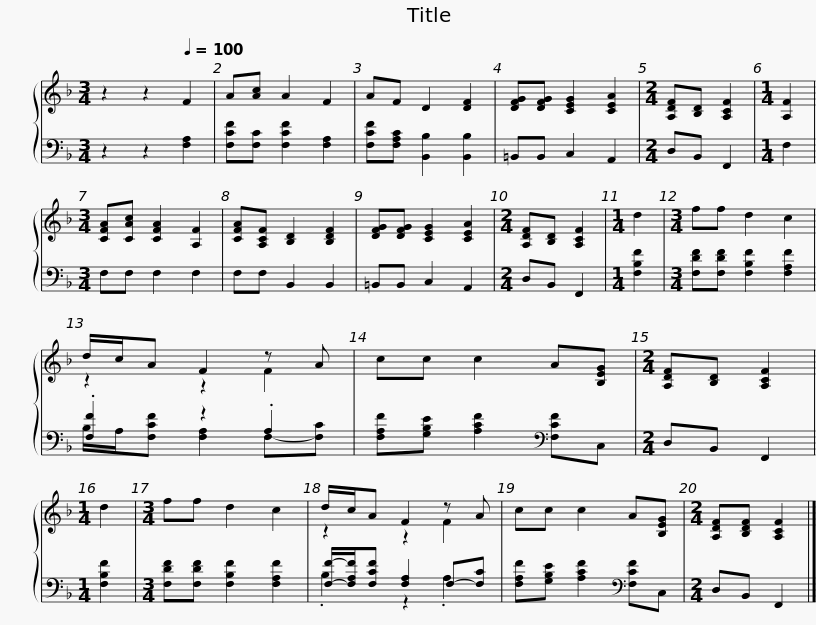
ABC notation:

X:1
%%score { ( 1 3 ) | ( 2 4 ) }
L:1/8
M:3/4
I:linebreak $
K:F
V:1 treble
V:3 treble
V:2 bass
V:4 bass
V:1
 z2 z2[Q:1/4=100] F2 | A[Ac] A2 F2 | AF D2 [DF]2 | [DFG][DFG] [CEG]2 [CEA]2 |[M:2/4] [A,DF][B,D] [A,CF]2 | %5
[M:1/4] [A,F]2 |[M:3/4] [CFA][CAc] [CFA]2 [A,F]2 | [CFA][A,CF] [B,D]2 [B,DF]2 |$ [DFG][DFG] [CEG]2 [CEA]2 |[M:2/4] [A,DF][B,D] [A,CF]2 | %10
[M:1/4] d2 |[M:3/4] ff d2 c2 | d/c/A F2 z A | cc c2 A[B,EG] |[M:2/4] [A,DF][B,D] [A,CF]2 |$ %15
[M:1/4] d2 |[M:3/4] ff d2 c2 | d/c/A F2 z A | cc c2 A[B,EG] |[M:2/4] [A,DF][B,DF] [A,CF]2 |] %20
V:2
 z2 z2 [F,A,]2 | [F,CF][F,C] [F,CF]2 [F,A,]2 | [F,CF][F,A,C] [B,,B,]2 [B,,B,]2 | =B,,B,, C,2 A,,2 |[M:2/4] D,B,, F,,2 | %5
[M:1/4] F,2 |[M:3/4] F,F, F,2 F,2 | F,F, B,,2 B,,2 |$ =B,,B,, C,2 A,,2 |[M:2/4] D,B,, F,,2 | %10
[M:1/4] [F,B,F]2 |[M:3/4] [F,DF][F,DF] [F,B,F]2 [F,A,F]2 | .[F,F]2 z2 .A,2 | [F,A,F][G,B,E] [A,CF]2[K:bass] [F,CF]C, |[M:2/4] D,B,, F,,2 |$ %15
[M:1/4] [F,B,F]2 |[M:3/4] [F,DF][F,DF] [F,B,F]2 [F,A,F]2 | [F,F]/-[F,A,F]/[F,CF] [F,A,]2 F,-[F,C] | [F,A,F][G,B,E] [A,CF]2[K:bass] [F,CF]C, |[M:2/4] D,B,, F,,2 |] %20
V:3
 x6 | x6 | x6 | x6 |[M:2/4] x4 | %5
[M:1/4] x2 |[M:3/4] x6 | x6 |$ x6 |[M:2/4] x4 | %10
[M:1/4] x2 |[M:3/4] x6 | z2 z2 F2 | x6 |[M:2/4] x4 |$ %15
[M:1/4] x2 |[M:3/4] x6 | z2 z2 F2 | x6 |[M:2/4] x4 |] %20
V:4
 x6 | x6 | x6 | x6 |[M:2/4] x4 | %5
[M:1/4] x2 |[M:3/4] x6 | x6 |$ x6 |[M:2/4] x4 | %10
[M:1/4] x2 |[M:3/4] x6 | B,/A,/[F,CF] [F,A,]2 F,-[F,C] | x4[K:bass] x2 |[M:2/4] x4 |$ %15
[M:1/4] x2 |[M:3/4] x6 | .B,2 z2 .A,2 | x4[K:bass] x2 |[M:2/4] x4 |] %20
